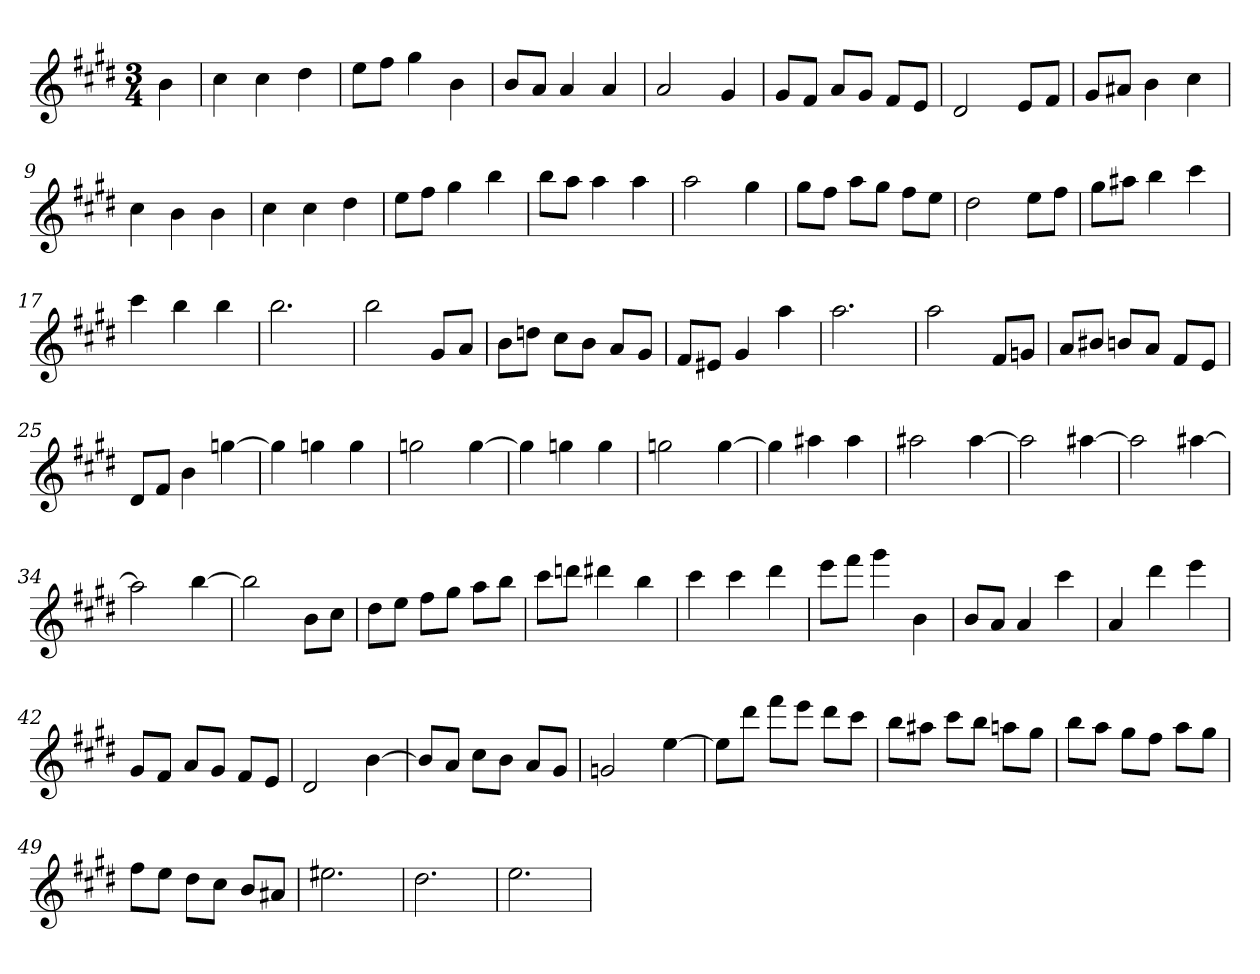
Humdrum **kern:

**kern
*part1
*staff1
*clefG2
*k[f#c#g#d#]
*E:
*M3/4
=
4b
=2
4cc#
4cc#
4dd#
=3
8ee\L
8ff#\J
4gg#
4b
=4
8b/L
8a/J
4a
4a
=5
2a
4g#
=6
8g#/L
8f#/J
8a/L
8g#/J
8f#/L
8e/J
=7
2d#
8e/L
8f#/J
=8
8g#/L
8a#X/J
4b
4cc#
=9
4cc#
4b
4b
=10
4cc#
4cc#
4dd#
=11
8ee\L
8ff#\J
4gg#
4bb
=12
8bb\L
8aa\J
4aa
4aa
=13
2aa
4gg#
=14
8gg#\L
8ff#\J
8aa\L
8gg#\J
8ff#\L
8ee\J
=15
2dd#
8ee\L
8ff#\J
=16
8gg#\L
8aa#X\J
4bb
4ccc#
=17
4ccc#
4bb
4bb
=18
2.bb
=19
2bb
8g#/L
8a/J
=20
8b\L
8ddn\J
8cc#\L
8b\J
8a/L
8g#/J
=21
8f#/L
8e#X/J
4g#
4aa
=22
2.aa
=23
2aa
8f#/L
8gn/J
=24
8a/L
8b#X/J
8bn/L
8a/J
8f#/L
8e/J
=25
8d#/L
8f#/J
4b
[4ggn
=26
4gg]
4ggn
4gg
=27
2ggn
[4gg
=28
4gg]
4ggn
4gg
=29
2ggn
[4gg
=30
4gg]
4aa#X
4aa#
=31
2aa#X
[4aa#
=32
2aa#]
[4aa#X
=33
2aa#]
[4aa#X
=34
2aa#]
[4bb
=35
2bb]
8b\L
8cc#\J
=36
8dd#\L
8ee\J
8ff#\L
8gg#\J
8aa\L
8bb\J
=37
8ccc#\L
8dddn\J
4ddd#X
4bb
=38
4ccc#
4ccc#
4ddd#
=39
8eee\L
8fff#\J
4ggg#
4b
=40
8b/L
8a/J
4a
4ccc#
=41
4a
4ddd#
4eee
=42
8g#/L
8f#/J
8a/L
8g#/J
8f#/L
8e/J
=43
2d#
[4b
=44
8b/L]
8a/J
8cc#\L
8b\J
8a/L
8g#/J
=45
2gn
[4ee
=46
8ee\L]
8ddd#\J
8fff#\L
8eee\J
8ddd#\L
8ccc#\J
=47
8bb\L
8aa#X\J
8ccc#\L
8bb\J
8aan\L
8gg#\J
=48
8bb\L
8aa\J
8gg#\L
8ff#\J
8aa\L
8gg#\J
=49
8ff#\L
8ee\J
8dd#\L
8cc#\J
8b/L
8a#X/J
=50
2.ee#X
=51
2.dd#
=52
2.ee
=
*-
